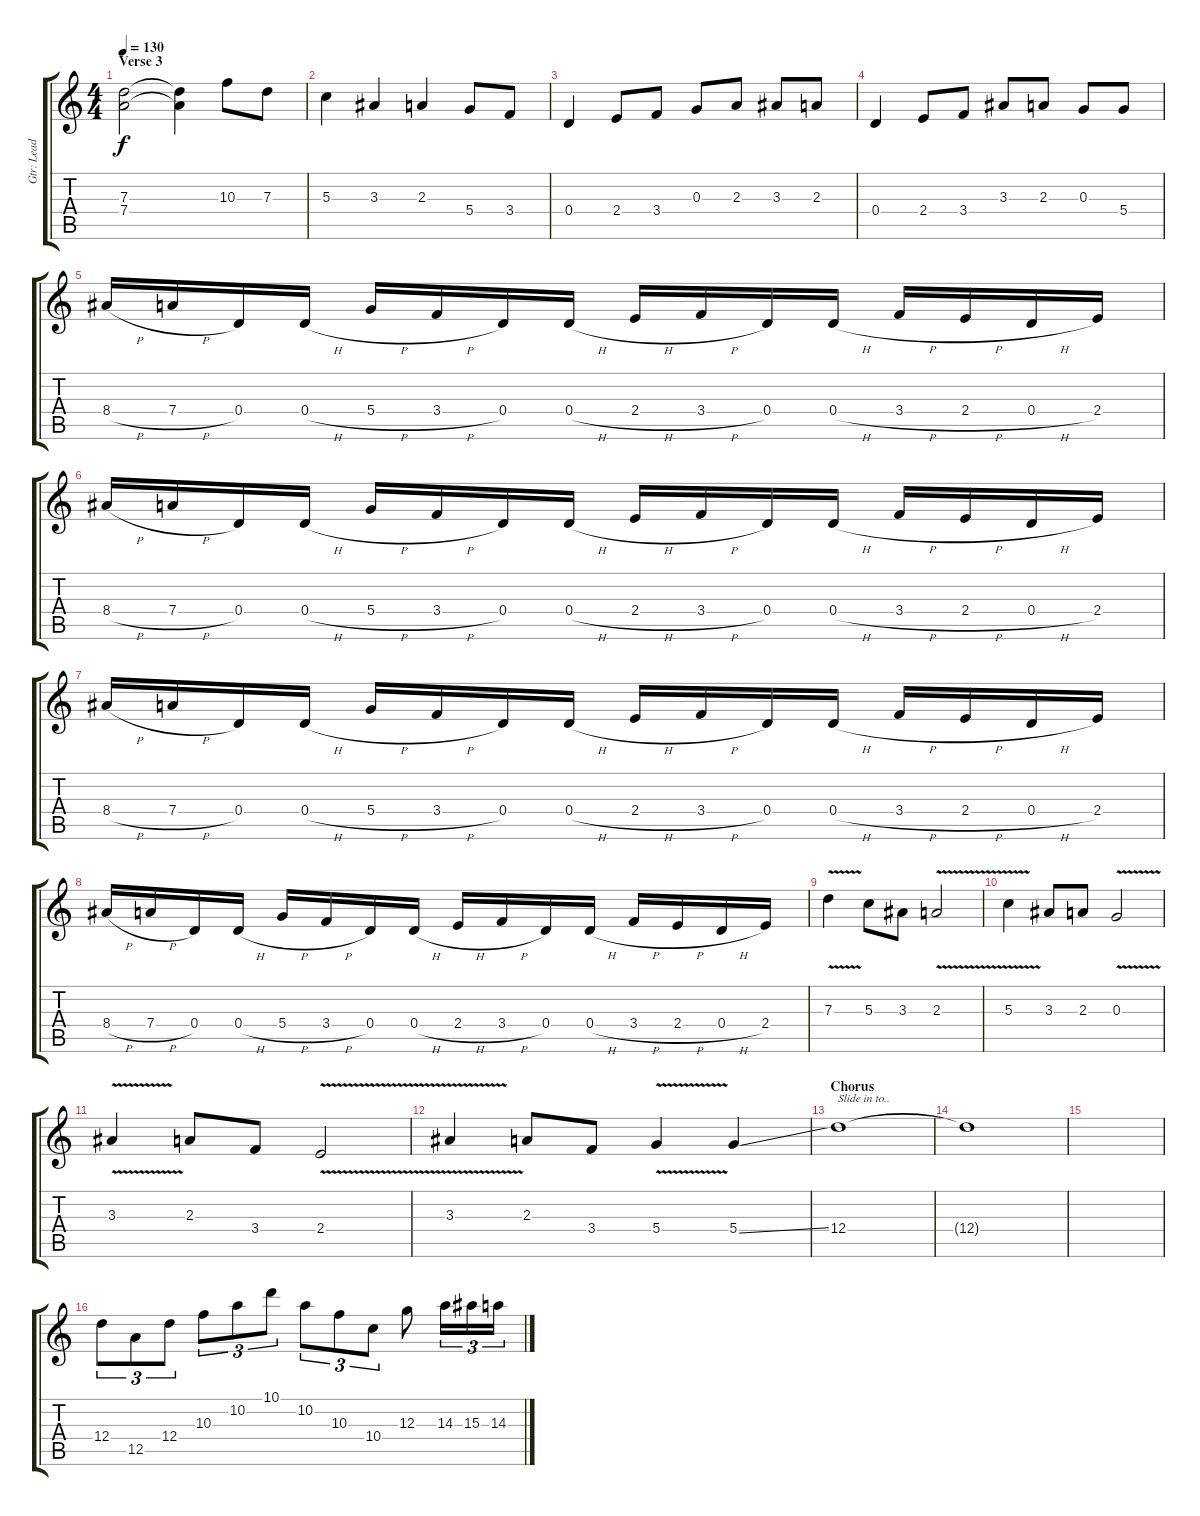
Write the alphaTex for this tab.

\track ("Gtr: Lead" "Gtr: Lead") {instrument overdrivenguitar}
\staff {score tabs}
\tuning (E4 B3 G3 D3 A2 E2) {hide}
\ts (4 4)
\section ("" "Verse 3")
\tempo 130
\clef g2
\ks c
(7.3 7.4).2{dy f} (7.3{t} 7.4{t}).4 10.3.8{volume 16} 7.3.8 |
5.3.4 3.3.4 2.3.4 5.4.8 3.4.8 |
0.4.4 2.4.8 3.4.8 0.3.8 2.3.8 3.3.8 2.3.8 |
0.4.4 2.4.8 3.4.8 3.3.8 2.3.8 0.3.8 5.4.8 |
8.4{h}.16 7.4{h}.16 0.4.16 0.4{h}.16 5.4{h}.16 3.4{h}.16 0.4.16 0.4{h}.16 2.4{h}.16 3.4{h}.16 0.4.16 0.4{h}.16 3.4{h}.16 2.4{h}.16 0.4{h}.16 2.4.16 |
8.4{h}.16 7.4{h}.16 0.4.16 0.4{h}.16 5.4{h}.16 3.4{h}.16 0.4.16 0.4{h}.16 2.4{h}.16 3.4{h}.16 0.4.16 0.4{h}.16 3.4{h}.16 2.4{h}.16 0.4{h}.16 2.4.16 |
8.4{h}.16 7.4{h}.16 0.4.16 0.4{h}.16 5.4{h}.16 3.4{h}.16 0.4.16 0.4{h}.16 2.4{h}.16 3.4{h}.16 0.4.16 0.4{h}.16 3.4{h}.16 2.4{h}.16 0.4{h}.16 2.4.16 |
8.4{h}.16 7.4{h}.16 0.4.16 0.4{h}.16 5.4{h}.16 3.4{h}.16 0.4.16 0.4{h}.16 2.4{h}.16 3.4{h}.16 0.4.16 0.4{h}.16 3.4{h}.16 2.4{h}.16 0.4{h}.16 2.4.16 |
7.3{v}.4 5.3.8 3.3.8 2.3{v}.2 |
5.3{v}.4 3.3.8 2.3.8 0.3{v}.2 |
3.3{v}.4 2.3.8 3.4.8 2.4{v}.2 |
3.3{v}.4 2.3.8 3.4.8 5.4{v}.4 5.4{ss}.4 |
\section ("" "Chorus")
12.4.1{txt "Slide in to.." volume 5} |
12.4{t}.1 |
|
12.4.8{tu (3 2)} 12.5.8{tu (3 2)} 12.4.8{tu (3 2)} 10.3.8{tu (3 2)} 10.2.8{tu (3 2)} 10.1.8{tu (3 2)} 10.2.8{tu (3 2)} 10.3.8{tu (3 2)} 10.4.8{tu (3 2)} 12.3.8 14.3.16{tu (3 2)} 15.3.16{tu (3 2)} 14.3.16{tu (3 2)}
